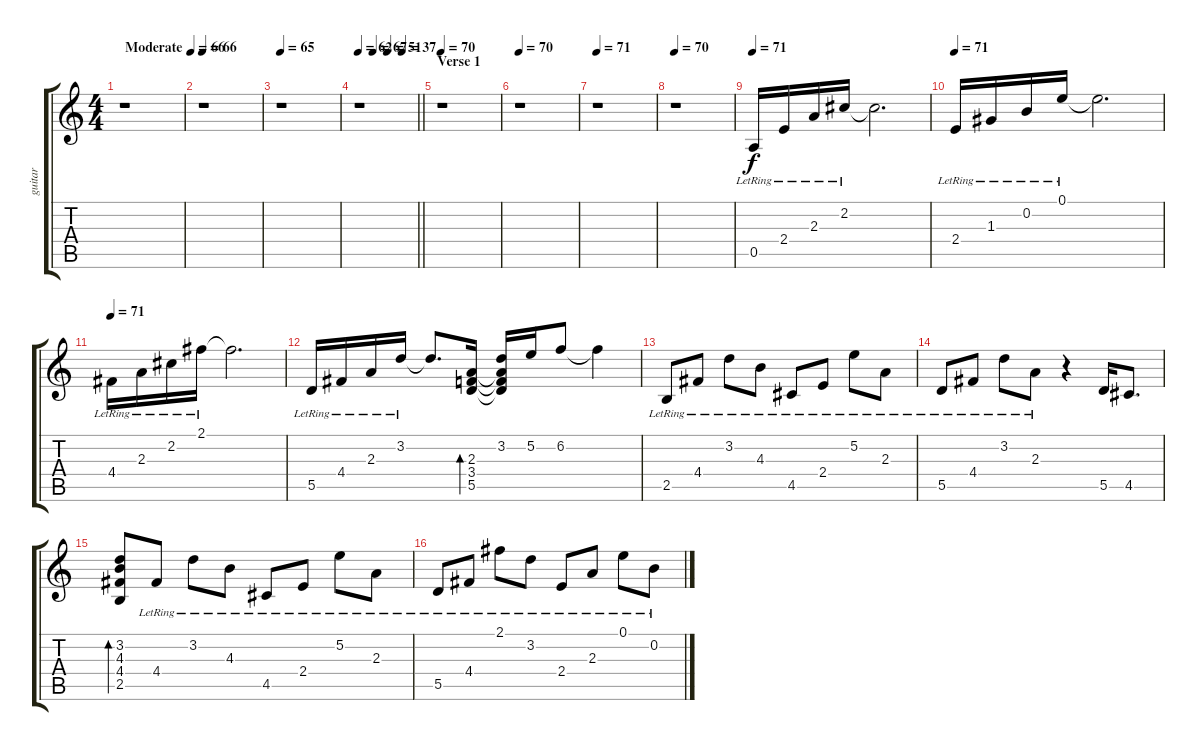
\track ("guitar" "guitar") {instrument acousticguitarsteel}
\staff {score tabs}
\tuning (E4 B3 G3 D3 A2 E2) {hide}
\ts (4 4)
\tempo (66 "Moderate")
\clef g2
\ks c
r.1{dy f instrument acousticguitarsteel} |
\tempo 66
r.1 |
\tempo 65
r.1 |
\tempo 62
\tempo (67 0.25)
\tempo (51 0.5)
\tempo (37 0.75)
\barLineRight lightlight
r.1 |
\section ("" "Verse 1")
\tempo 70
r.1 |
\tempo 70
r.1 |
\tempo 71
r.1 |
\tempo 70
r.1 |
\tempo 71
0.5{lr}.16 2.4{lr}.16 2.3{lr}.16 2.2{lr}.16 2.2{t}.2{d} |
\tempo 71
2.4{lr}.16 1.3{lr}.16 0.2{lr}.16 0.1{lr}.16 0.1{t}.2{d} |
\tempo 71
4.4{lr}.16 2.3{lr}.16 2.2{lr}.16 2.1{lr}.16 2.1{t}.2{d} |
5.5{lr}.16 4.4{lr}.16 2.3{lr}.16 3.2{lr}.16 3.2{t}.8{d} (2.3 3.4 5.5).16{bd 120} (3.2 2.3{t} 3.4{t} 5.5{t}).16 5.2.16 6.2.8 6.2{t}.4 |
2.5{lr}.8 4.4{lr}.8 3.2{lr}.8 4.3{lr}.8 4.5{lr}.8 2.4{lr}.8 5.2{lr}.8 2.3{lr}.8 |
5.5{lr}.8 4.4{lr}.8 3.2{lr}.8 2.3{lr}.8 r.4 5.5.16 4.5.8{d} |
(3.2 4.3 4.4 2.5).8{bd 120} 4.4{lr}.8 3.2{lr}.8 4.3{lr}.8 4.5{lr}.8 2.4{lr}.8 5.2{lr}.8 2.3{lr}.8 |
5.5{lr}.8 4.4{lr}.8 2.1{lr}.8 3.2{lr}.8 2.4{lr}.8 2.3{lr}.8 0.1{lr}.8 0.2{lr}.8
